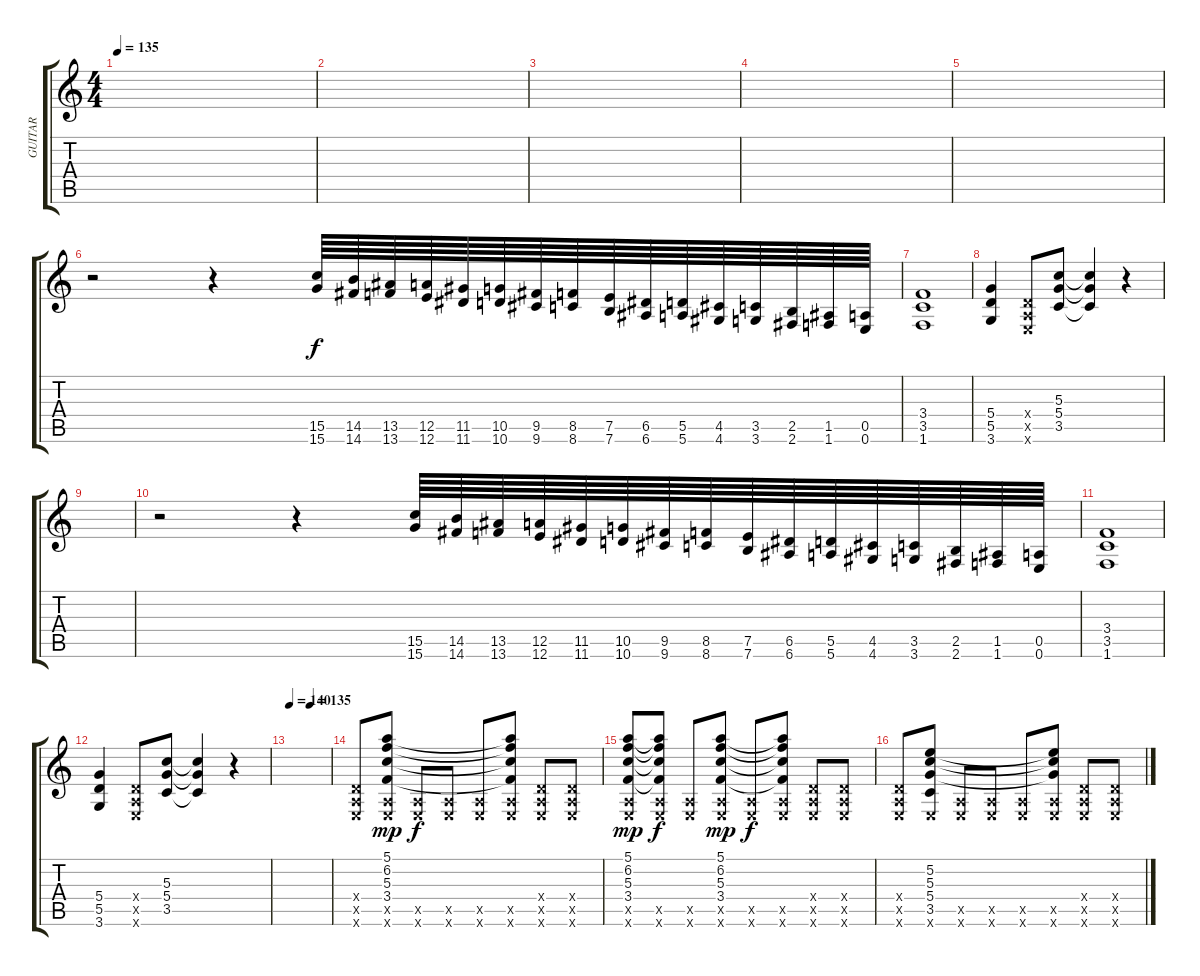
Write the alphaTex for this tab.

\track ("GUITAR" "GUITAR") {instrument overdrivenguitar}
\staff {score tabs}
\tuning (E4 B3 G3 D3 A2 E2) {hide}
\ts (4 4)
\tempo 135
\clef g2
\ks c
|
|
|
|
|
r.2 r.4 (15.5 15.6).64 (14.5 14.6).64 (13.5 13.6).64 (12.5 12.6).64 (11.5 11.6).64 (10.5 10.6).64 (9.5 9.6).64 (8.5 8.6).64 (7.5 7.6).64 (6.5 6.6).64 (5.5 5.6).64 (4.5 4.6).64 (3.5 3.6).64 (2.5 2.6).64 (1.5 1.6).64 (0.5 0.6).64 |
(3.4 3.5 1.6).1 |
(5.4 5.5 3.6).4 (0.4{x} 0.5{x} 0.6{x}).8 (5.3 5.4 3.5).8 (5.3{t} 5.4{t} 3.5{t}).4 r.4 |
|
r.2 r.4 (15.5 15.6).64 (14.5 14.6).64 (13.5 13.6).64 (12.5 12.6).64 (11.5 11.6).64 (10.5 10.6).64 (9.5 9.6).64 (8.5 8.6).64 (7.5 7.6).64 (6.5 6.6).64 (5.5 5.6).64 (4.5 4.6).64 (3.5 3.6).64 (2.5 2.6).64 (1.5 1.6).64 (0.5 0.6).64 |
(3.4 3.5 1.6).1 |
(5.4 5.5 3.6).4 (0.4{x} 0.5{x} 0.6{x}).8 (5.3 5.4 3.5).8 (5.3{t} 5.4{t} 3.5{t}).4 r.4 |
\tempo 140
\tempo (135 0.5)
|
(0.4{x} 0.5{x} 0.6{x}).8 (5.1 6.2 5.3 3.4 0.5{x} 0.6{x}).8{dy mp} (0.5{x} 0.6{x}).8{dy f} (0.5{x} 0.6{x}).8 (0.5{x} 0.6{x}).8 (5.1{t} 6.2{t} 5.3{t} 3.4{t} 0.5{x} 0.6{x}).8 (0.4{x} 0.5{x} 0.6{x}).8 (0.4{x} 0.5{x} 0.6{x}).8 |
(5.1 6.2 5.3 3.4 0.5{x} 0.6{x}).8{dy mp} (5.1{t} 6.2{t} 5.3{t} 3.4{t} 0.5{x} 0.6{x}).8{dy f} (0.5{x} 0.6{x}).8 (5.1 6.2 5.3 3.4 0.5{x} 0.6{x}).8{dy mp} (0.5{x} 0.6{x}).8{dy f} (5.1{t} 6.2{t} 5.3{t} 3.4{t} 0.5{x} 0.6{x}).8 (0.4{x} 0.5{x} 0.6{x}).8 (0.4{x} 0.5{x} 0.6{x}).8 |
(0.4{x} 0.5{x} 0.6{x}).8 (5.2 5.3 5.4 3.5 0.6{x}).8 (0.5{x} 0.6{x}).8 (0.5{x} 0.6{x}).8 (0.5{x} 0.6{x}).8 (5.2{t} 5.3{t} 5.4{t} 0.5{x} 0.6{x}).8 (0.4{x} 0.5{x} 0.6{x}).8 (0.4{x} 0.5{x} 0.6{x}).8
